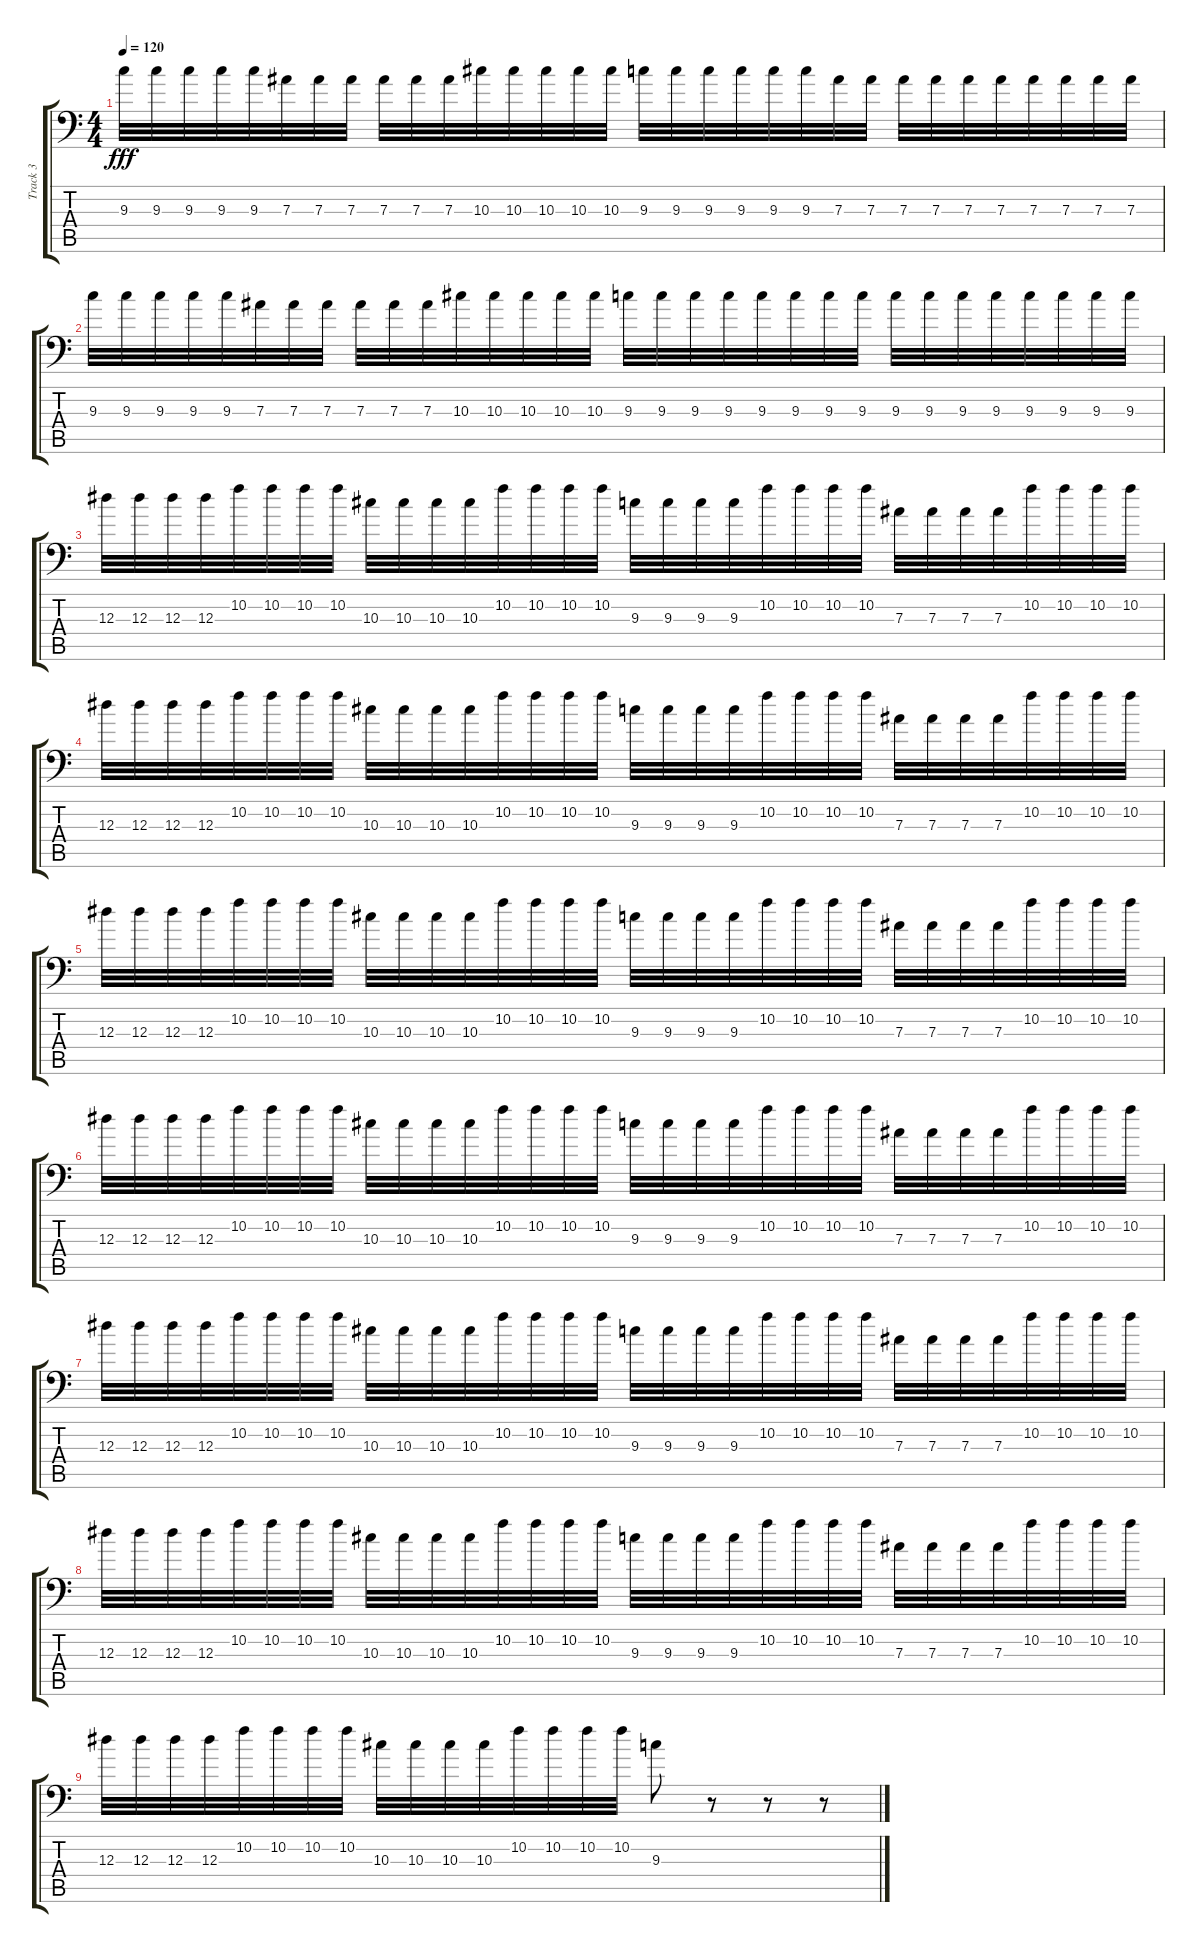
\track ("Track 3" "Track 3") {instrument overdrivenguitar}
\staff {score tabs}
\tuning (C4 G3 Eb3 Bb2 F2 Bb1) {hide}
\ts (4 4)
\tempo 120
\clef f4
\ks c
9.3.32{dy fff} 9.3.32 9.3.32 9.3.32 9.3.32 7.3.32 7.3.32 7.3.32 7.3.32 7.3.32 7.3.32 10.3.32 10.3.32 10.3.32 10.3.32 10.3.32 9.3.32 9.3.32 9.3.32 9.3.32 9.3.32 9.3.32 7.3.32 7.3.32 7.3.32 7.3.32 7.3.32 7.3.32 7.3.32 7.3.32 7.3.32 7.3.32 |
9.3.32 9.3.32 9.3.32 9.3.32 9.3.32 7.3.32 7.3.32 7.3.32 7.3.32 7.3.32 7.3.32 10.3.32 10.3.32 10.3.32 10.3.32 10.3.32 9.3.32 9.3.32 9.3.32 9.3.32 9.3.32 9.3.32 9.3.32 9.3.32 9.3.32 9.3.32 9.3.32 9.3.32 9.3.32 9.3.32 9.3.32 9.3.32 |
12.3.32{volume 0} 12.3.32 12.3.32 12.3.32 10.2.32 10.2.32 10.2.32 10.2.32 10.3.32 10.3.32 10.3.32 10.3.32 10.2.32{volume 13} 10.2.32 10.2.32 10.2.32 9.3.32 9.3.32 9.3.32 9.3.32 10.2.32 10.2.32 10.2.32 10.2.32 7.3.32 7.3.32 7.3.32 7.3.32 10.2.32 10.2.32 10.2.32 10.2.32 |
12.3.32 12.3.32 12.3.32 12.3.32 10.2.32 10.2.32 10.2.32 10.2.32 10.3.32 10.3.32 10.3.32 10.3.32 10.2.32 10.2.32 10.2.32 10.2.32 9.3.32 9.3.32 9.3.32 9.3.32 10.2.32 10.2.32 10.2.32 10.2.32 7.3.32 7.3.32 7.3.32 7.3.32 10.2.32 10.2.32 10.2.32 10.2.32 |
12.3.32 12.3.32 12.3.32 12.3.32 10.2.32 10.2.32 10.2.32 10.2.32 10.3.32 10.3.32 10.3.32 10.3.32 10.2.32 10.2.32 10.2.32 10.2.32 9.3.32 9.3.32 9.3.32 9.3.32 10.2.32 10.2.32 10.2.32 10.2.32 7.3.32 7.3.32 7.3.32 7.3.32 10.2.32 10.2.32 10.2.32 10.2.32 |
12.3.32 12.3.32 12.3.32 12.3.32 10.2.32 10.2.32 10.2.32 10.2.32 10.3.32 10.3.32 10.3.32 10.3.32 10.2.32 10.2.32 10.2.32 10.2.32 9.3.32 9.3.32 9.3.32 9.3.32 10.2.32 10.2.32 10.2.32 10.2.32 7.3.32 7.3.32 7.3.32 7.3.32 10.2.32 10.2.32 10.2.32 10.2.32 |
12.3.32 12.3.32 12.3.32 12.3.32 10.2.32 10.2.32 10.2.32 10.2.32 10.3.32 10.3.32 10.3.32 10.3.32 10.2.32 10.2.32 10.2.32 10.2.32 9.3.32 9.3.32 9.3.32 9.3.32 10.2.32 10.2.32 10.2.32 10.2.32 7.3.32 7.3.32 7.3.32 7.3.32 10.2.32 10.2.32 10.2.32 10.2.32 |
12.3.32 12.3.32 12.3.32 12.3.32 10.2.32 10.2.32 10.2.32 10.2.32 10.3.32 10.3.32 10.3.32 10.3.32 10.2.32 10.2.32 10.2.32 10.2.32 9.3.32 9.3.32 9.3.32 9.3.32 10.2.32 10.2.32 10.2.32 10.2.32 7.3.32 7.3.32 7.3.32 7.3.32 10.2.32 10.2.32 10.2.32 10.2.32 |
12.3.32 12.3.32 12.3.32 12.3.32 10.2.32 10.2.32 10.2.32 10.2.32 10.3.32 10.3.32 10.3.32 10.3.32 10.2.32 10.2.32 10.2.32 10.2.32 9.3.8 r.8 r.8 r.8
